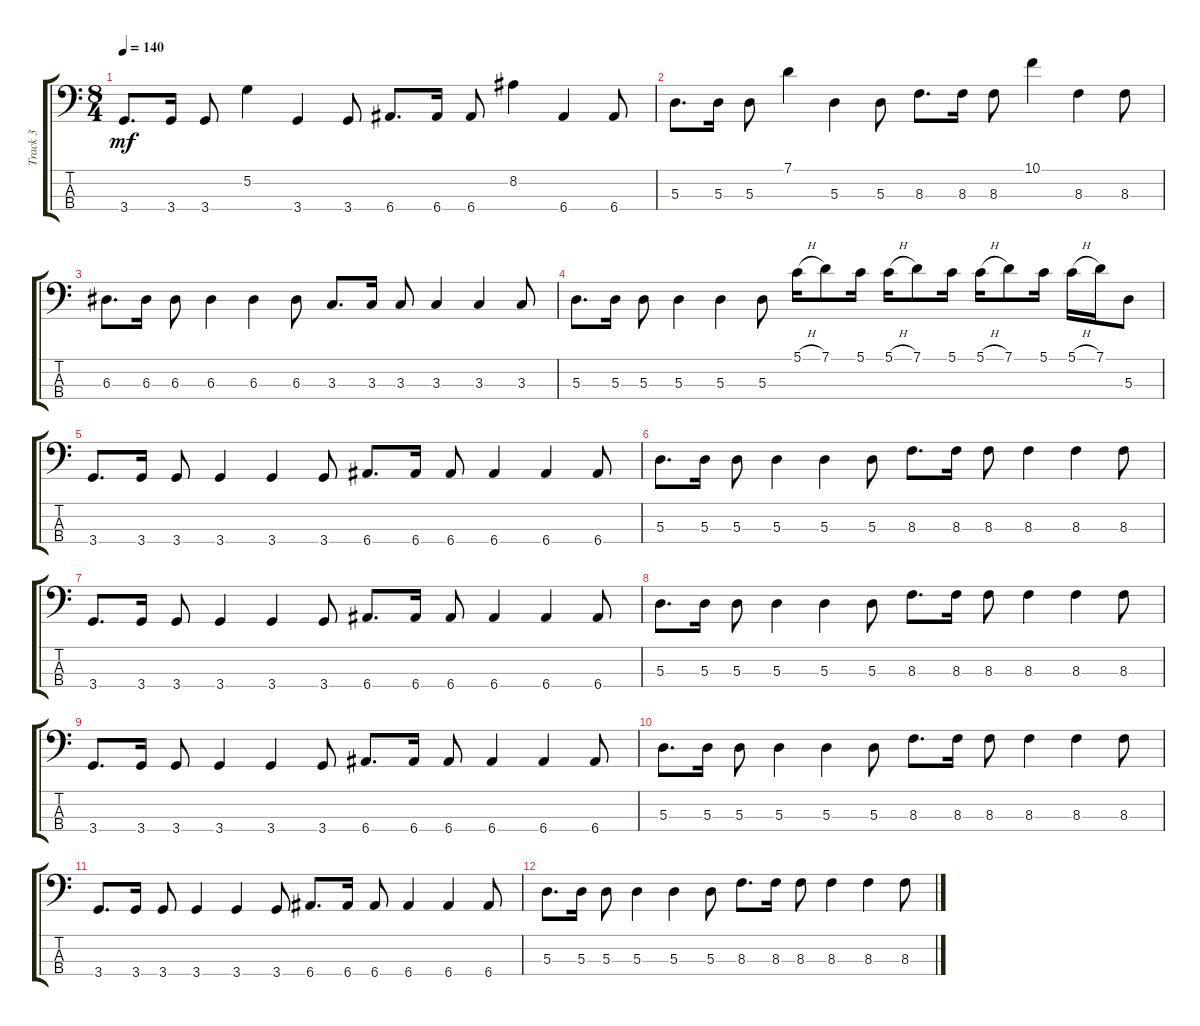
\track ("Track 3" "Track 3") {instrument electricbassfinger}
\staff {score tabs}
\tuning (G2 D2 A1 E1) {hide}
\ts (8 4)
\tempo 140
\clef f4
\ks c
3.4.8{d dy mf} 3.4.16 3.4.8 5.2.4 3.4.4 3.4.8 6.4.8{d} 6.4.16 6.4.8 8.2.4 6.4.4 6.4.8 |
5.3.8{d} 5.3.16 5.3.8 7.1.4 5.3.4 5.3.8 8.3.8{d} 8.3.16 8.3.8 10.1.4 8.3.4 8.3.8 |
6.3.8{d} 6.3.16 6.3.8 6.3.4 6.3.4 6.3.8 3.3.8{d} 3.3.16 3.3.8 3.3.4 3.3.4 3.3.8 |
5.3.8{d} 5.3.16 5.3.8 5.3.4 5.3.4 5.3.8 5.1{h}.16 7.1.8 5.1.16 5.1{h}.16 7.1.8 5.1.16 5.1{h}.16 7.1.8 5.1.16 5.1{h}.16 7.1.16 5.3.8 |
3.4.8{d} 3.4.16 3.4.8 3.4.4 3.4.4 3.4.8 6.4.8{d} 6.4.16 6.4.8 6.4.4 6.4.4 6.4.8 |
5.3.8{d} 5.3.16 5.3.8 5.3.4 5.3.4 5.3.8 8.3.8{d} 8.3.16 8.3.8 8.3.4 8.3.4 8.3.8 |
3.4.8{d} 3.4.16 3.4.8 3.4.4 3.4.4 3.4.8 6.4.8{d} 6.4.16 6.4.8 6.4.4 6.4.4 6.4.8 |
5.3.8{d} 5.3.16 5.3.8 5.3.4 5.3.4 5.3.8 8.3.8{d} 8.3.16 8.3.8 8.3.4 8.3.4 8.3.8 |
3.4.8{d} 3.4.16 3.4.8 3.4.4 3.4.4 3.4.8 6.4.8{d} 6.4.16 6.4.8 6.4.4 6.4.4 6.4.8 |
5.3.8{d} 5.3.16 5.3.8 5.3.4 5.3.4 5.3.8 8.3.8{d} 8.3.16 8.3.8 8.3.4 8.3.4 8.3.8 |
3.4.8{d} 3.4.16 3.4.8 3.4.4 3.4.4 3.4.8 6.4.8{d} 6.4.16 6.4.8 6.4.4 6.4.4 6.4.8 |
5.3.8{d} 5.3.16 5.3.8 5.3.4 5.3.4 5.3.8 8.3.8{d} 8.3.16 8.3.8 8.3.4 8.3.4 8.3.8
